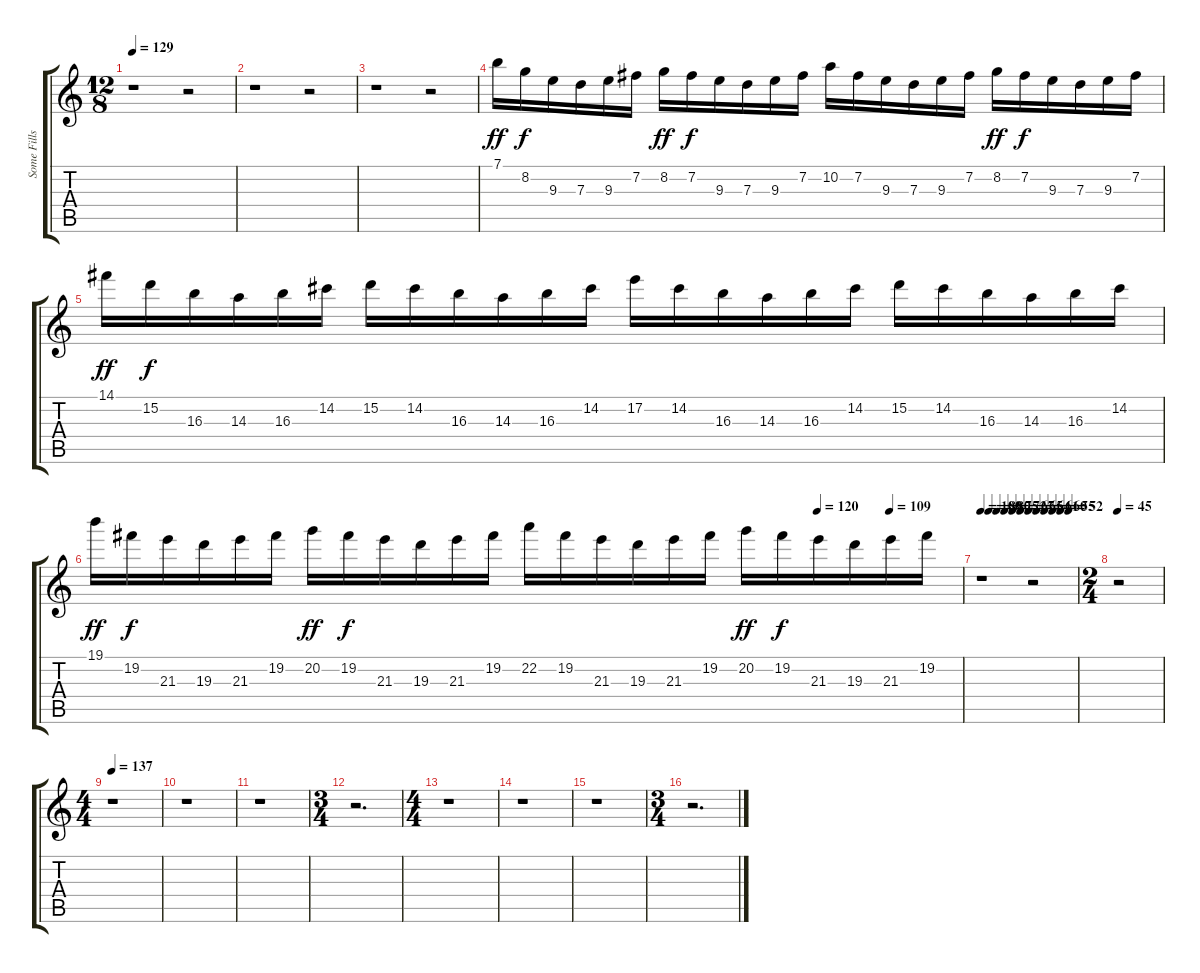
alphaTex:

\track ("Some Fills" "Some Fills") {instrument distortionguitar}
\staff {score tabs}
\tuning (E4 B3 G3 D3 A2 E2) {hide}
\ts (12 8)
\tempo 129
\clef g2
\ks c
r.1{dy f} r.2 |
r.1 r.2 |
r.1 r.2 |
7.1.16{dy ff} 8.2.16{dy f} 9.3.16 7.3.16 9.3.16 7.2.16 8.2.16{dy ff} 7.2.16{dy f} 9.3.16 7.3.16 9.3.16 7.2.16 10.2.16 7.2.16 9.3.16 7.3.16 9.3.16 7.2.16 8.2.16{dy ff} 7.2.16{dy f} 9.3.16 7.3.16 9.3.16 7.2.16 |
14.1.16{dy ff} 15.2.16{dy f} 16.3.16 14.3.16 16.3.16 14.2.16 15.2.16 14.2.16 16.3.16 14.3.16 16.3.16 14.2.16 17.2.16 14.2.16 16.3.16 14.3.16 16.3.16 14.2.16 15.2.16 14.2.16 16.3.16 14.3.16 16.3.16 14.2.16 |
\tempo (120 0.8333333333333334)
\tempo (109 0.9166666666666666)
19.1.16{dy ff} 19.2.16{dy f} 21.3.16 19.3.16 21.3.16 19.2.16 20.2.16{dy ff} 19.2.16{dy f} 21.3.16 19.3.16 21.3.16 19.2.16 22.2.16 19.2.16 21.3.16 19.3.16 21.3.16 19.2.16 20.2.16{dy ff} 19.2.16{dy f} 21.3.16 19.3.16 21.3.16 19.2.16 |
\tempo 100
\tempo (89 0.08333333333333333)
\tempo (80 0.16666666666666666)
\tempo (75 0.25)
\tempo (72 0.3333333333333333)
\tempo (67 0.4166666666666667)
\tempo (65 0.5)
\tempo (64 0.5833333333333334)
\tempo (61 0.6666666666666666)
\tempo (60 0.75)
\tempo (55 0.8333333333333334)
\tempo (52 0.9166666666666666)
r.1 r.2 |
\ts (2 4)
\tempo 45
r.2 |
\ts (4 4)
\tempo 137
r.1 |
r.1 |
r.1 |
\ts (3 4)
r.2{d} |
\ts (4 4)
r.1 |
r.1 |
r.1 |
\ts (3 4)
r.2{d}
